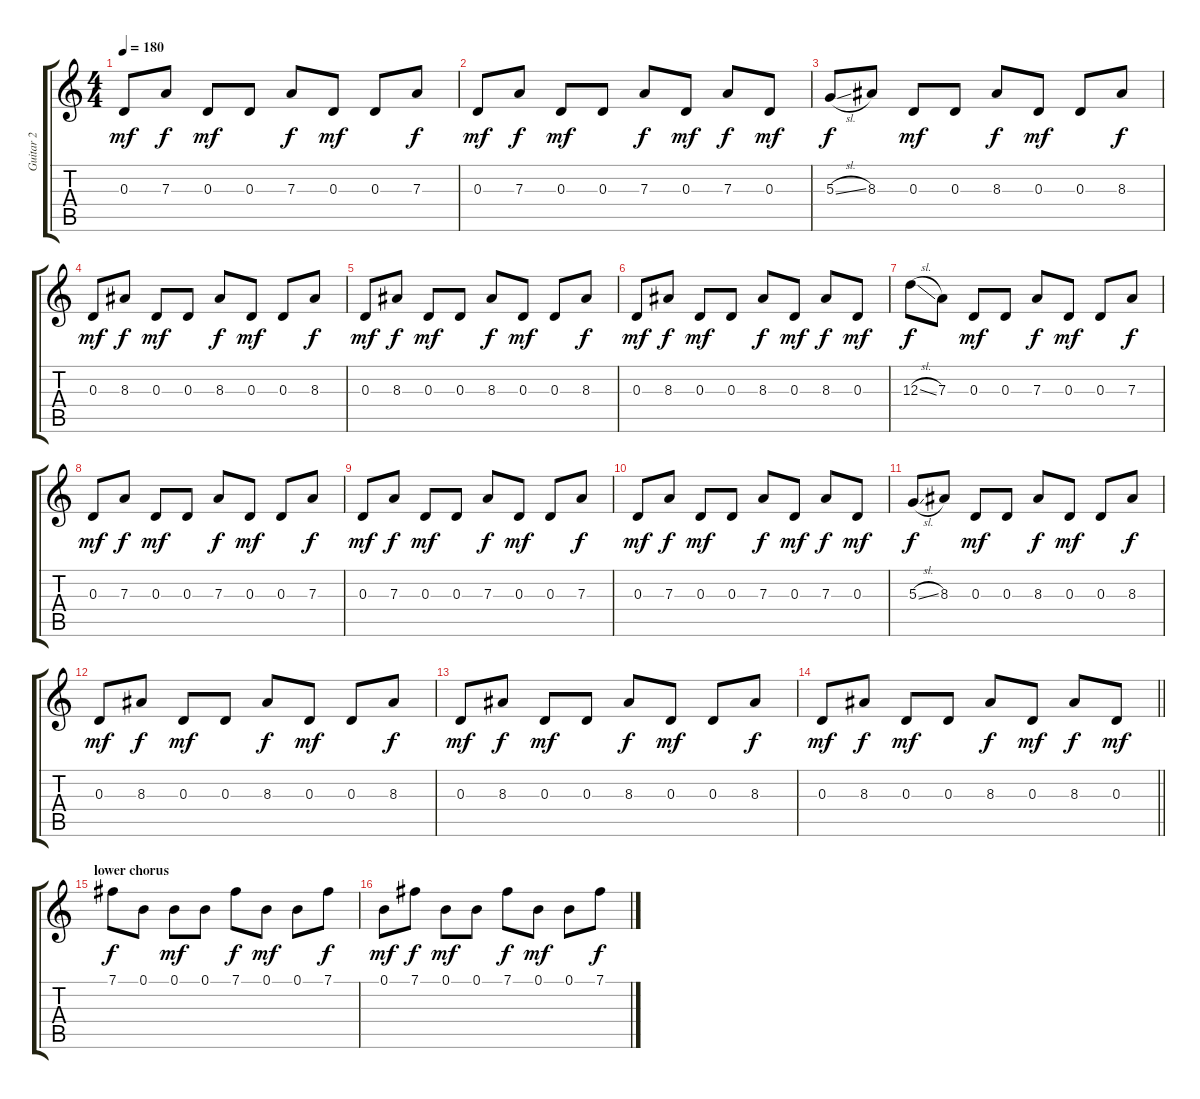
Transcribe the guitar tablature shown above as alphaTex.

\track ("Guitar 2" "Guitar 2") {instrument distortionguitar}
\staff {score tabs}
\tuning (B3 Gb3 D3 A2 E2 B1) {hide}
\ts (4 4)
\tempo 180
\clef g2
\ks c
0.3.8{dy mf} 7.3.8{dy f} 0.3.8{dy mf} 0.3.8 7.3.8{dy f} 0.3.8{dy mf} 0.3.8 7.3.8{dy f} |
0.3.8{dy mf} 7.3.8{dy f} 0.3.8{dy mf} 0.3.8 7.3.8{dy f} 0.3.8{dy mf} 7.3.8{dy f} 0.3.8{dy mf} |
5.3{sl}.8{dy f} 8.3.8 0.3.8{dy mf} 0.3.8 8.3.8{dy f} 0.3.8{dy mf} 0.3.8 8.3.8{dy f} |
0.3.8{dy mf} 8.3.8{dy f} 0.3.8{dy mf} 0.3.8 8.3.8{dy f} 0.3.8{dy mf} 0.3.8 8.3.8{dy f} |
0.3.8{dy mf} 8.3.8{dy f} 0.3.8{dy mf} 0.3.8 8.3.8{dy f} 0.3.8{dy mf} 0.3.8 8.3.8{dy f} |
0.3.8{dy mf} 8.3.8{dy f} 0.3.8{dy mf} 0.3.8 8.3.8{dy f} 0.3.8{dy mf} 8.3.8{dy f} 0.3.8{dy mf} |
12.3{sl}.8{dy f} 7.3.8 0.3.8{dy mf} 0.3.8 7.3.8{dy f} 0.3.8{dy mf} 0.3.8 7.3.8{dy f} |
0.3.8{dy mf} 7.3.8{dy f} 0.3.8{dy mf} 0.3.8 7.3.8{dy f} 0.3.8{dy mf} 0.3.8 7.3.8{dy f} |
0.3.8{dy mf} 7.3.8{dy f} 0.3.8{dy mf} 0.3.8 7.3.8{dy f} 0.3.8{dy mf} 0.3.8 7.3.8{dy f} |
0.3.8{dy mf} 7.3.8{dy f} 0.3.8{dy mf} 0.3.8 7.3.8{dy f} 0.3.8{dy mf} 7.3.8{dy f} 0.3.8{dy mf} |
5.3{sl}.8{dy f} 8.3.8 0.3.8{dy mf} 0.3.8 8.3.8{dy f} 0.3.8{dy mf} 0.3.8 8.3.8{dy f} |
0.3.8{dy mf} 8.3.8{dy f} 0.3.8{dy mf} 0.3.8 8.3.8{dy f} 0.3.8{dy mf} 0.3.8 8.3.8{dy f} |
0.3.8{dy mf} 8.3.8{dy f} 0.3.8{dy mf} 0.3.8 8.3.8{dy f} 0.3.8{dy mf} 0.3.8 8.3.8{dy f} |
\barLineRight lightlight
0.3.8{dy mf} 8.3.8{dy f} 0.3.8{dy mf} 0.3.8 8.3.8{dy f} 0.3.8{dy mf} 8.3.8{dy f} 0.3.8{dy mf} |
\section ("" "lower chorus")
7.1.8{dy f} 0.1.8 0.1.8{dy mf} 0.1.8 7.1.8{dy f} 0.1.8{dy mf} 0.1.8 7.1.8{dy f} |
0.1.8{dy mf} 7.1.8{dy f} 0.1.8{dy mf} 0.1.8 7.1.8{dy f} 0.1.8{dy mf} 0.1.8 7.1.8{dy f}
